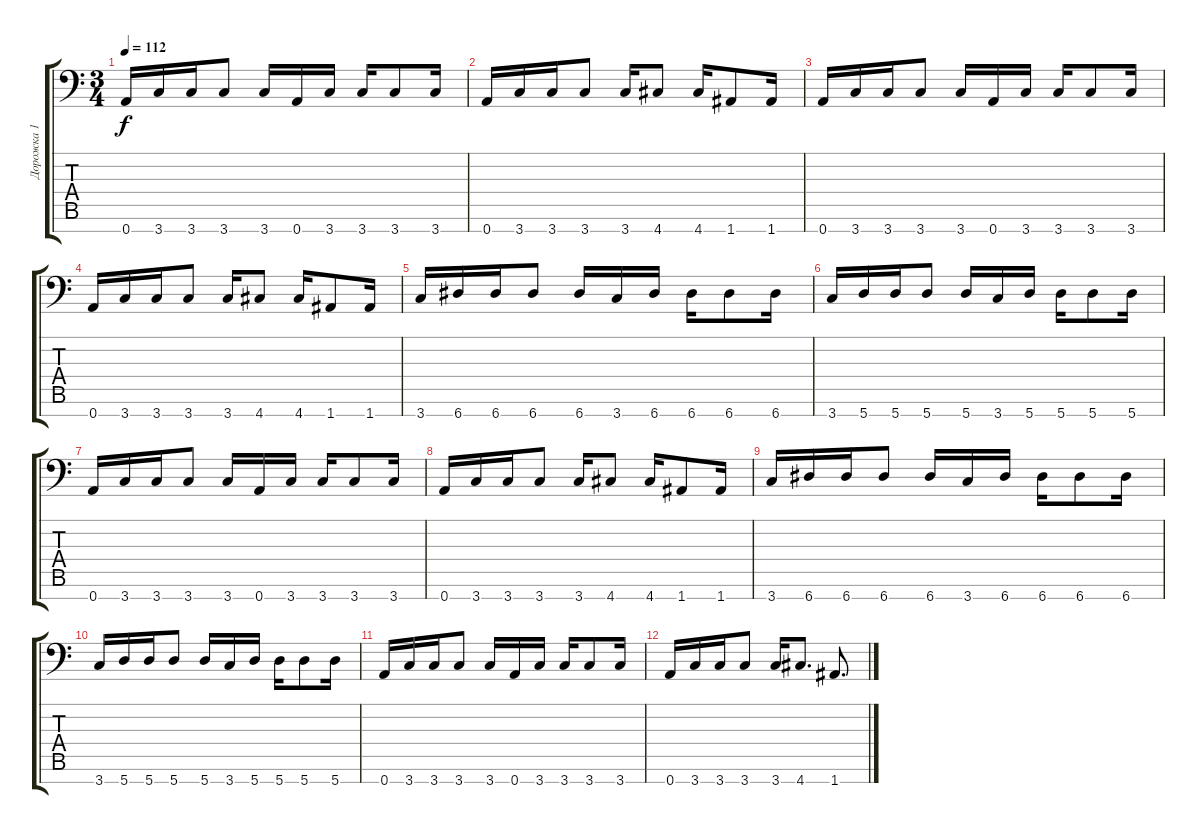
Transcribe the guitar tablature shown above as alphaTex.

\track ("Дорожка 1" "Дорожка 1") {instrument overdrivenguitar}
\staff {score tabs}
\tuning (D4 A3 F3 C3 G2 D2 A1) {hide}
\ts (3 4)
\tempo 112
\clef f4
\ks c
0.7.16{dy f} 3.7.16 3.7.16 3.7.8 3.7.16 0.7.16 3.7.16 3.7.16 3.7.8 3.7.16 |
0.7.16 3.7.16 3.7.16 3.7.8 3.7.16 4.7.8 4.7.16 1.7.8 1.7.16 |
0.7.16 3.7.16 3.7.16 3.7.8 3.7.16 0.7.16 3.7.16 3.7.16 3.7.8 3.7.16 |
0.7.16 3.7.16 3.7.16 3.7.8 3.7.16 4.7.8 4.7.16 1.7.8 1.7.16 |
3.7.16 6.7.16 6.7.16 6.7.8 6.7.16 3.7.16 6.7.16 6.7.16 6.7.8 6.7.16 |
3.7.16 5.7.16 5.7.16 5.7.8 5.7.16 3.7.16 5.7.16 5.7.16 5.7.8 5.7.16 |
0.7.16 3.7.16 3.7.16 3.7.8 3.7.16 0.7.16 3.7.16 3.7.16 3.7.8 3.7.16 |
0.7.16 3.7.16 3.7.16 3.7.8 3.7.16 4.7.8 4.7.16 1.7.8 1.7.16 |
3.7.16 6.7.16 6.7.16 6.7.8 6.7.16 3.7.16 6.7.16 6.7.16 6.7.8 6.7.16 |
3.7.16 5.7.16 5.7.16 5.7.8 5.7.16 3.7.16 5.7.16 5.7.16 5.7.8 5.7.16 |
0.7.16 3.7.16 3.7.16 3.7.8 3.7.16 0.7.16 3.7.16 3.7.16 3.7.8 3.7.16 |
0.7.16 3.7.16 3.7.16 3.7.8 3.7.16 4.7.8{d} 1.7.8{d}
